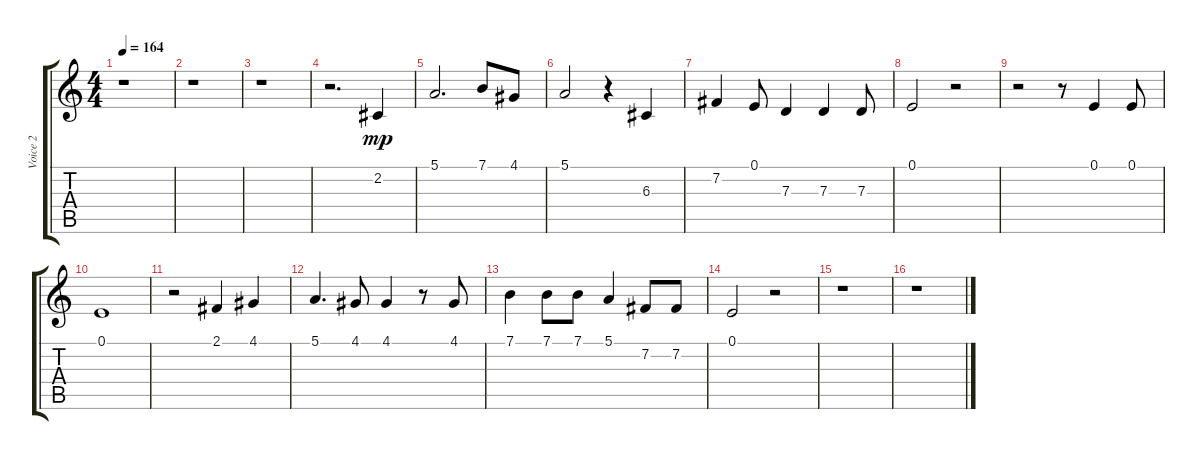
\track ("Voice 2" "Voice 2") {instrument synthvoice}
\staff {score tabs}
\tuning (E4 B3 G3 D3 A2 E2) {hide}
\ts (4 4)
\tempo 164
\clef g2
\ks c
r.1{dy mp} |
r.1 |
r.1 |
r.2{d} 2.2.4 |
5.1.2{d} 7.1.8 4.1.8 |
5.1.2 r.4 6.3.4 |
7.2.4 0.1.8 7.3.4 7.3.4 7.3.8 |
0.1.2 r.2 |
r.2 r.8 0.1.4 0.1.8 |
0.1.1 |
r.2 2.1.4 4.1.4 |
5.1.4{d} 4.1.8 4.1.4 r.8 4.1.8 |
7.1.4 7.1.8 7.1.8 5.1.4 7.2.8 7.2.8 |
0.1.2 r.2 |
r.1 |
r.1
